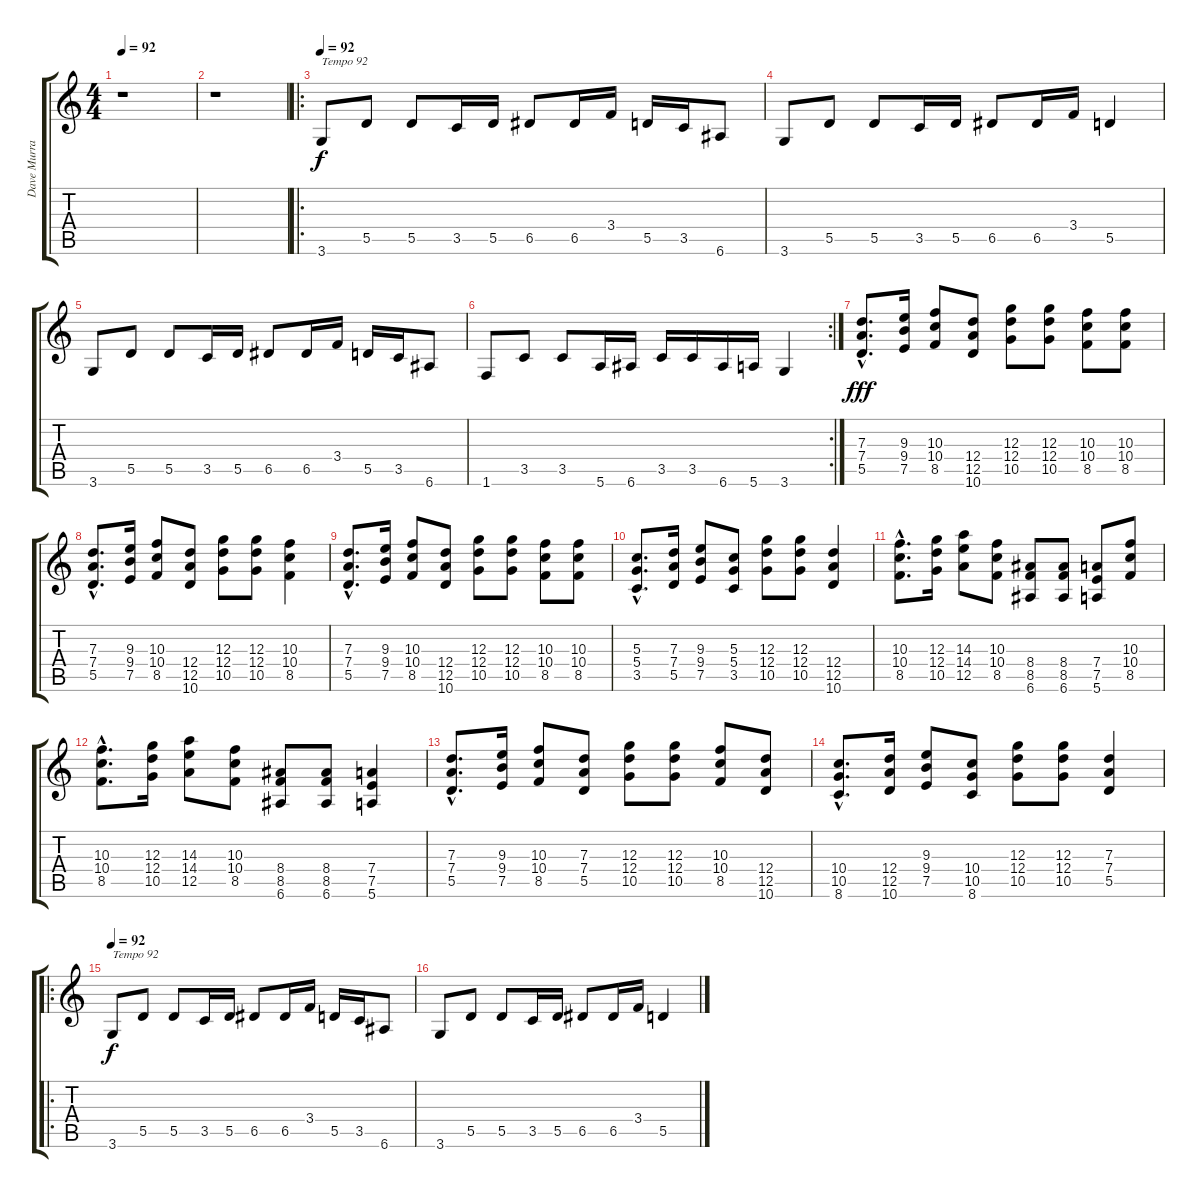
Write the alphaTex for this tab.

\track ("Dave Murray" "Dave Murra") {instrument distortionguitar}
\staff {score tabs}
\tuning (E4 B3 G3 D3 A2 E2) {hide}
\ts (4 4)
\tempo 92
\clef g2
\ks c
r.1{dy f} |
r.1 |
\ro
\tempo 92
3.6.8{txt "Tempo 92"} 5.5.8 5.5.8 3.5.16 5.5.16 6.5.8 6.5.16 3.4.16 5.5.16 3.5.16 6.6.8 |
3.6.8 5.5.8 5.5.8 3.5.16 5.5.16 6.5.8 6.5.16 3.4.16 5.5.4 |
3.6.8 5.5.8 5.5.8 3.5.16 5.5.16 6.5.8 6.5.16 3.4.16 5.5.16 3.5.16 6.6.8 |
\rc 2
1.6.8 3.5.8 3.5.8 5.6.16 6.6.16 3.5.16 3.5.16 6.6.16 5.6.16 3.6.4 |
(7.3{hac} 7.4{hac} 5.5{hac}).8{d dy fff volume 13} (9.3 9.4 7.5).16 (10.3 10.4 8.5).8 (12.4 12.5 10.6).8 (12.3 12.4 10.5).8 (12.3 12.4 10.5).8 (10.3 10.4 8.5).8 (10.3 10.4 8.5).8 |
(7.3{hac} 7.4{hac} 5.5{hac}).8{d} (9.3 9.4 7.5).16 (10.3 10.4 8.5).8 (12.4 12.5 10.6).8 (12.3 12.4 10.5).8 (12.3 12.4 10.5).8 (10.3 10.4 8.5).4 |
(7.3{hac} 7.4{hac} 5.5{hac}).8{d} (9.3 9.4 7.5).16 (10.3 10.4 8.5).8 (12.4 12.5 10.6).8 (12.3 12.4 10.5).8 (12.3 12.4 10.5).8 (10.3 10.4 8.5).8 (10.3 10.4 8.5).8 |
(5.3{hac} 5.4{hac} 3.5{hac}).8{d} (7.3 7.4 5.5).16 (9.3 9.4 7.5).8 (5.3 5.4 3.5).8 (12.3 12.4 10.5).8 (12.3 12.4 10.5).8 (12.4 12.5 10.6).4 |
(10.3{hac} 10.4{hac} 8.5{hac}).8{d} (12.3 12.4 10.5).16 (14.3 14.4 12.5).8 (10.3 10.4 8.5).8 (8.4 8.5 6.6).8 (8.4 8.5 6.6).8 (7.4 7.5 5.6).8 (10.3 10.4 8.5).8 |
(10.3{hac} 10.4{hac} 8.5{hac}).8{d} (12.3 12.4 10.5).16 (14.3 14.4 12.5).8 (10.3 10.4 8.5).8 (8.4 8.5 6.6).8 (8.4 8.5 6.6).8 (7.4 7.5 5.6).4 |
(7.3{hac} 7.4{hac} 5.5{hac}).8{d} (9.3 9.4 7.5).16 (10.3 10.4 8.5).8 (7.3 7.4 5.5).8 (12.3 12.4 10.5).8 (12.3 12.4 10.5).8 (10.3 10.4 8.5).8 (12.4 12.5 10.6).8 |
(10.4{hac} 10.5{hac} 8.6{hac}).8{d} (12.4 12.5 10.6).16 (9.3 9.4 7.5).8 (10.4 10.5 8.6).8 (12.3 12.4 10.5).8 (12.3 12.4 10.5).8 (7.3 7.4 5.5).4 |
\ro
\tempo 92
3.6.8{txt "Tempo 92" dy f} 5.5.8 5.5.8 3.5.16 5.5.16 6.5.8 6.5.16 3.4.16 5.5.16 3.5.16 6.6.8 |
3.6.8 5.5.8 5.5.8 3.5.16 5.5.16 6.5.8 6.5.16 3.4.16 5.5.4
